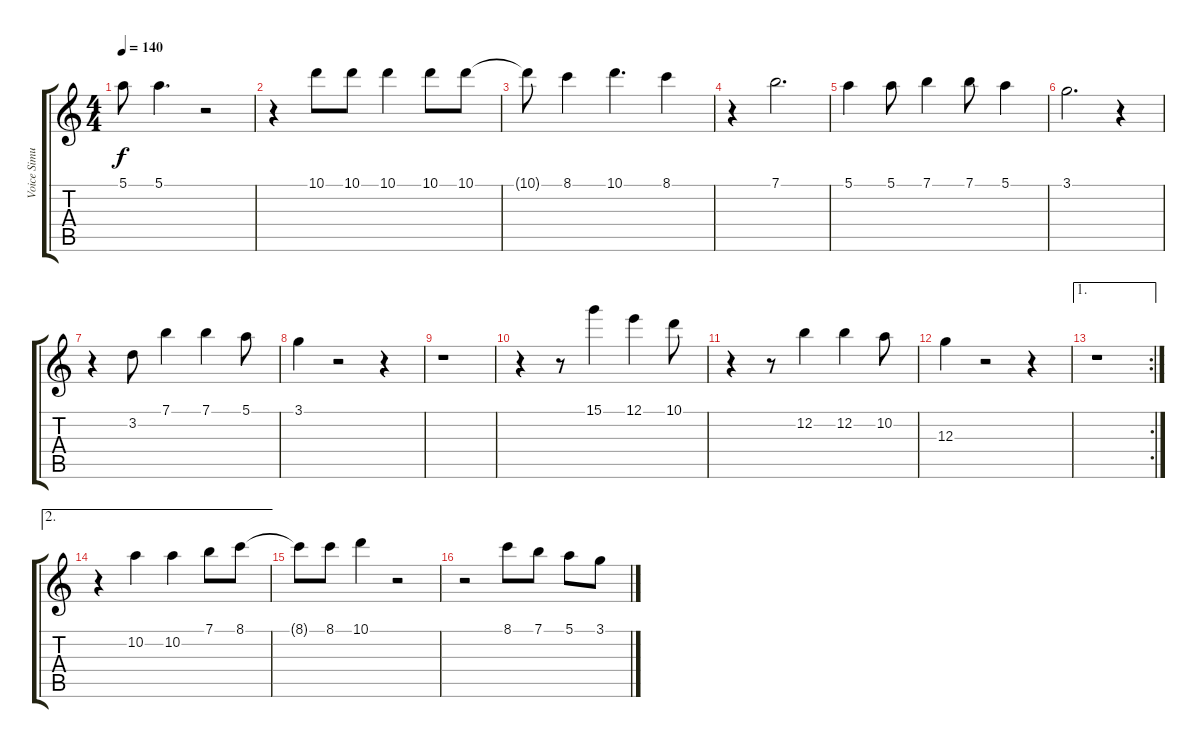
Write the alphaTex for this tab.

\track ("Voice Simulation" "Voice Simu") {instrument acousticguitarsteel}
\staff {score tabs}
\tuning (E4 B3 G3 D3 A2 E2) {hide}
\ts (4 4)
\tempo 140
\clef g2
\ks c
5.1.8{dy f} 5.1.4{d} r.2 |
r.4 10.1.8 10.1.8 10.1.4 10.1.8 10.1.8 |
10.1{t}.8 8.1.4 10.1.4{d} 8.1.4 |
r.4 7.1.2{d} |
5.1.4 5.1.8 7.1.4 7.1.8 5.1.4 |
3.1.2{d} r.4 |
r.4 3.2.8 7.1.4 7.1.4 5.1.8 |
3.1.4 r.2 r.4 |
r.1 |
r.4 r.8 15.1.4 12.1.4 10.1.8 |
r.4 r.8 12.2.4 12.2.4 10.2.8 |
12.3.4 r.2 r.4 |
\ae 1
\rc 2
r.1 |
\ae 2
r.4 10.2.4 10.2.4 7.1.8 8.1.8 |
8.1{t}.8 8.1.8 10.1.4 r.2 |
r.2 8.1.8 7.1.8 5.1.8 3.1.8
